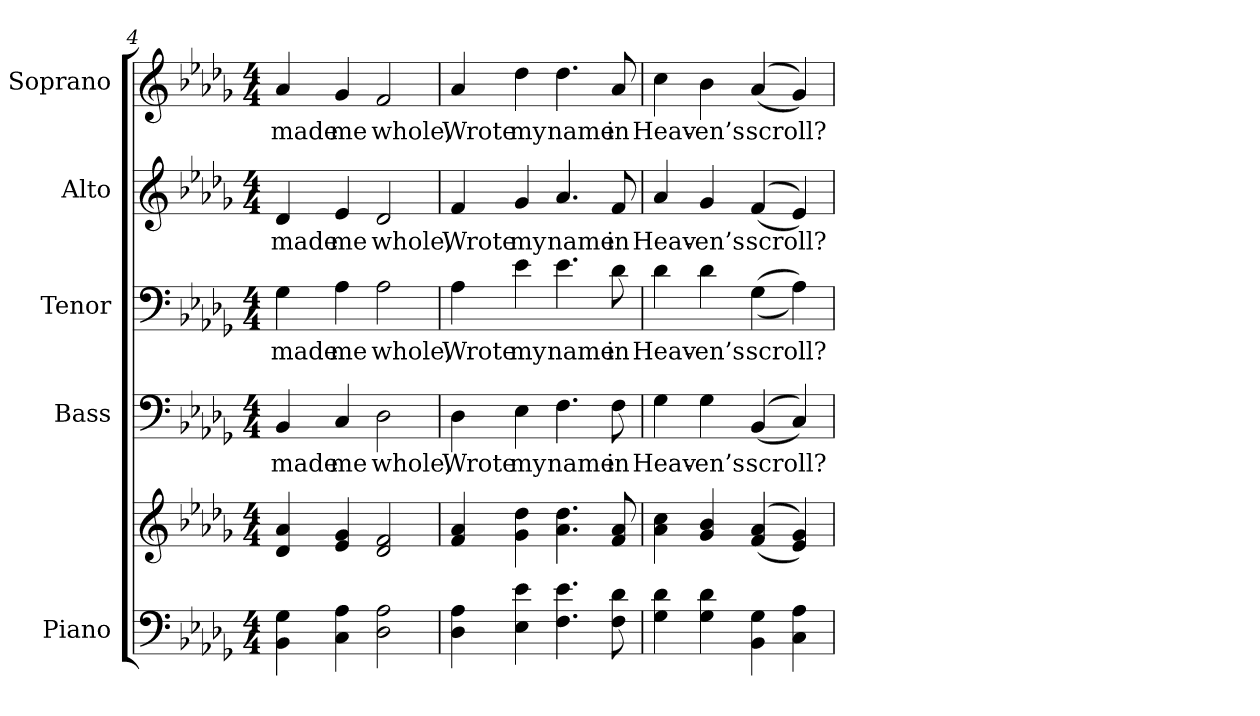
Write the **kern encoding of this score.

**kern	**kern	**kern	**text	**kern	**text	**kern	**text	**kern	**text
*part5	*part5	*part4	*part4	*part3	*part3	*part2	*part2	*part1	*part1
*staff6	*staff5	*staff4	*staff4	*staff3	*staff3	*staff2	*staff2	*staff1	*staff1
*I"Piano	*	*I"Bass	*	*I"Tenor	*	*I"Alto	*	*I"Soprano	*
*I'Pno.	*	*I'B.	*	*I'T.	*	*I'A.	*	*I'S.	*
*clefF4	*clefG2	*clefF4	*	*clefF4	*	*clefG2	*	*clefG2	*
*k[b-e-a-d-g-]	*k[b-e-a-d-g-]	*k[b-e-a-d-g-]	*	*k[b-e-a-d-g-]	*	*k[b-e-a-d-g-]	*	*k[b-e-a-d-g-]	*
*D-:	*D-:	*D-:	*	*D-:	*	*D-:	*	*D-:	*
*M4/4	*M4/4	*M4/4	*	*M4/4	*	*M4/4	*	*M4/4	*
=4	=4	=4	=4	=4	=4	=4	=4	=4	=4
!	!	!	!LO:LY:b:color=#000000	!	!	!	!	!	!
!	!	!	!	!	!LO:LY:b:color=#000000	!	!	!	!
!	!	!	!	!	!	!	!LO:LY:b:color=#000000	!	!
!	!	!	!	!	!	!	!	!	!LO:LY:b:color=#000000
4BB-i\ 4G-i	4d-i/ 4a-i	4BB-i/	made	4G-i\	made	4d-i/	made	4a-i/	made
!	!	!	!LO:LY:b:color=#000000	!	!	!	!	!	!
!	!	!	!	!	!LO:LY:b:color=#000000	!	!	!	!
!	!	!	!	!	!	!	!LO:LY:b:color=#000000	!	!
!	!	!	!	!	!	!	!	!	!LO:LY:b:color=#000000
4Ci\ 4A-i	4e-i/ 4g-i	4Ci/	me	4A-i\	me	4e-i/	me	4g-i/	me
!	!	!	!LO:LY:b:color=#000000	!	!	!	!	!	!
!	!	!	!	!	!LO:LY:b:color=#000000	!	!	!	!
!	!	!	!	!	!	!	!LO:LY:b:color=#000000	!	!
!	!	!	!	!	!	!	!	!	!LO:LY:b:color=#000000
2D-i\ 2A-i	2d-i/ 2fi	2D-i\	whole,	2A-i\	whole,	2d-i/	whole,	2fi/	whole,
!!LO:PB:g=z
=5	=5	=5	=5	=5	=5	=5	=5	=5	=5
!	!	!	!LO:LY:b:color=#000000	!	!	!	!	!	!
!	!	!	!	!	!LO:LY:b:color=#000000	!	!	!	!
!	!	!	!	!	!	!	!LO:LY:b:color=#000000	!	!
!	!	!	!	!	!	!	!	!	!LO:LY:b:color=#000000
4D-i\ 4A-i	4fi/ 4a-i	4D-i\	Wrote	4A-i\	Wrote	4fi/	Wrote	4a-i/	Wrote
!	!	!	!LO:LY:b:color=#000000	!	!	!	!	!	!
!	!	!	!	!	!LO:LY:b:color=#000000	!	!	!	!
!	!	!	!	!	!	!	!LO:LY:b:color=#000000	!	!
!	!	!	!	!	!	!	!	!	!LO:LY:b:color=#000000
4E-i\ 4e-i	4g-i\ 4dd-i	4E-i\	my	4e-i\	my	4g-i/	my	4dd-i\	my
!	!	!	!LO:LY:b:color=#000000	!	!	!	!	!	!
!	!	!	!	!	!LO:LY:b:color=#000000	!	!	!	!
!	!	!	!	!	!	!	!LO:LY:b:color=#000000	!	!
!	!	!	!	!	!	!	!	!	!LO:LY:b:color=#000000
4.Fi\ 4.e-i	4.a-i\ 4.dd-i	4.Fi\	name	4.e-i\	name	4.a-i/	name	4.dd-i\	name
!	!	!	!LO:LY:b:color=#000000	!	!	!	!	!	!
!	!	!	!	!	!LO:LY:b:color=#000000	!	!	!	!
!	!	!	!	!	!	!	!LO:LY:b:color=#000000	!	!
!	!	!	!	!	!	!	!	!	!LO:LY:b:color=#000000
8Fi\ 8d-i	8fi/ 8a-i	8Fi\	in	8d-i\	in	8fi/	in	8a-i/	in
=6	=6	=6	=6	=6	=6	=6	=6	=6	=6
!	!	!	!LO:LY:b:color=#000000	!	!	!	!	!	!
!	!	!	!	!	!LO:LY:b:color=#000000	!	!	!	!
!	!	!	!	!	!	!	!LO:LY:b:color=#000000	!	!
!	!	!	!	!	!	!	!	!	!LO:LY:b:color=#000000
4G-i\ 4d-i	4a-i\ 4cci	4G-i\	Heav-	4d-i\	Heav-	4a-i/	Heav-	4cci\	Heav-
!	!	!	!LO:LY:b:color=#000000	!	!	!	!	!	!
!	!	!	!	!	!LO:LY:b:color=#000000	!	!	!	!
!	!	!	!	!	!	!	!LO:LY:b:color=#000000	!	!
!	!	!	!	!	!	!	!	!	!LO:LY:b:color=#000000
4G-i\ 4d-i	4g-i/ 4b-i	4G-i\	-en’s	4d-i\	-en’s	4g-i/	-en’s	4b-i\	-en’s
!	!	!	!LO:LY:b:color=#000000	!	!	!	!	!	!
!	!	!	!	!	!LO:LY:b:color=#000000	!	!	!	!
!	!	!	!	!	!	!	!LO:LY:b:color=#000000	!	!
!	!	!	!	!	!	!	!	!	!LO:LY:b:color=#000000
4BB-i\ 4G-i	((4fi/ 4a-i	((4BB-i/	scroll?	((4G-i\	scroll?	((4fi/	scroll?	((4a-i/	scroll?
4Ci\ 4A-i	4e-i/ 4g-i))	4Ci/))	.	4A-i\))	.	4e-i/))	.	4g-i/))	.
=	=	=	=	=	=	=	=	=	=
*-	*-	*-	*-	*-	*-	*-	*-	*-	*-
